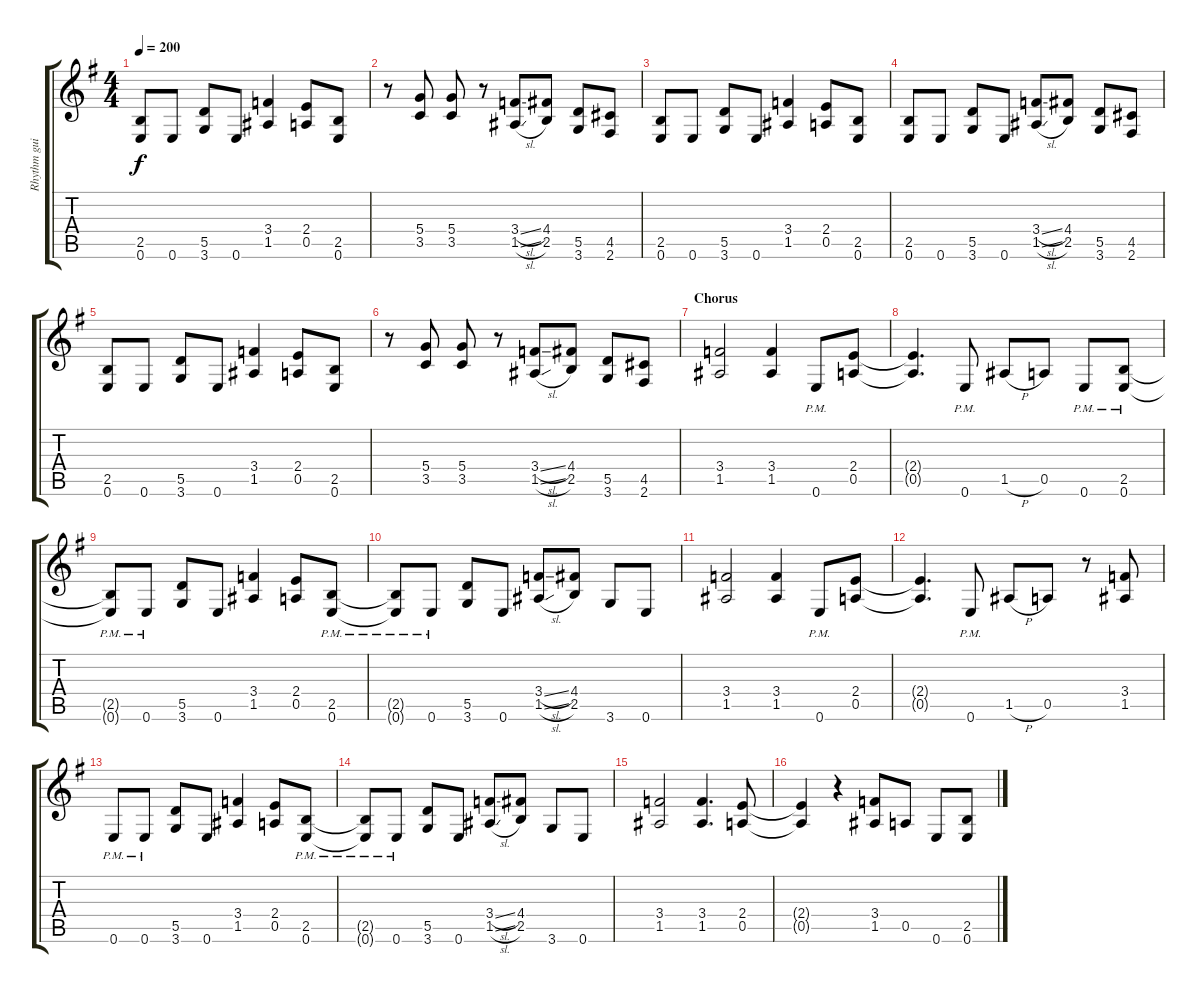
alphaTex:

\track ("Rhythm guitar" "Rhythm gui") {instrument overdrivenguitar}
\staff {score tabs}
\tuning (E4 B3 G3 D3 A2 E2) {hide}
\ts (4 4)
\tempo 200
\clef g2
\ks g
(2.5 0.6).8{dy f} 0.6.8 (5.5 3.6).8 0.6.8 (3.4 1.5).4 (2.4 0.5).8 (2.5 0.6).8 |
r.8 (5.4 3.5).8 (5.4 3.5).8 r.8 (3.4{sl} 1.5{sl}).8 (4.4 2.5).8 (5.5 3.6).8 (4.5 2.6).8 |
(2.5 0.6).8 0.6.8 (5.5 3.6).8 0.6.8 (3.4 1.5).4 (2.4 0.5).8 (2.5 0.6).8 |
(2.5 0.6).8 0.6.8 (5.5 3.6).8 0.6.8 (3.4{sl} 1.5{sl}).8 (4.4 2.5).8 (5.5 3.6).8 (4.5 2.6).8 |
(2.5 0.6).8 0.6.8 (5.5 3.6).8 0.6.8 (3.4 1.5).4 (2.4 0.5).8 (2.5 0.6).8 |
r.8 (5.4 3.5).8 (5.4 3.5).8 r.8 (3.4{sl} 1.5{sl}).8 (4.4 2.5).8 (5.5 3.6).8 (4.5 2.6).8 |
\section ("" "Chorus")
(3.4 1.5).2 (3.4 1.5).4 0.6{pm}.8 (2.4 0.5).8 |
(2.4{t} 0.5{t}).4{d} 0.6{pm}.8 1.5{h}.8 0.5.8 0.6{pm}.8 (2.5{pm} 0.6{pm}).8 |
(2.5{pm t} 0.6{pm t}).8 0.6{pm}.8 (5.5 3.6).8 0.6.8 (3.4 1.5).4 (2.4 0.5).8 (2.5{pm} 0.6{pm}).8 |
(2.5{pm t} 0.6{pm t}).8 0.6{pm}.8 (5.5 3.6).8 0.6.8 (3.4{sl} 1.5{sl}).8 (4.4 2.5).8 3.6.8 0.6.8 |
(3.4 1.5).2 (3.4 1.5).4 0.6{pm}.8 (2.4 0.5).8 |
(2.4{t} 0.5{t}).4{d} 0.6{pm}.8 1.5{h}.8 0.5.8 r.8 (3.4 1.5).8 |
0.6{pm}.8 0.6{pm}.8 (5.5 3.6).8 0.6.8 (3.4 1.5).4 (2.4 0.5).8 (2.5{pm} 0.6{pm}).8 |
(2.5{pm t} 0.6{pm t}).8 0.6{pm}.8 (5.5 3.6).8 0.6.8 (3.4{sl} 1.5{sl}).8 (4.4 2.5).8 3.6.8 0.6.8 |
(3.4 1.5).2 (3.4 1.5).4{d} (2.4 0.5).8 |
(2.4{t} 0.5{t}).4 r.4 (3.4 1.5).8 0.5.8 0.6.8 (2.5 0.6).8
